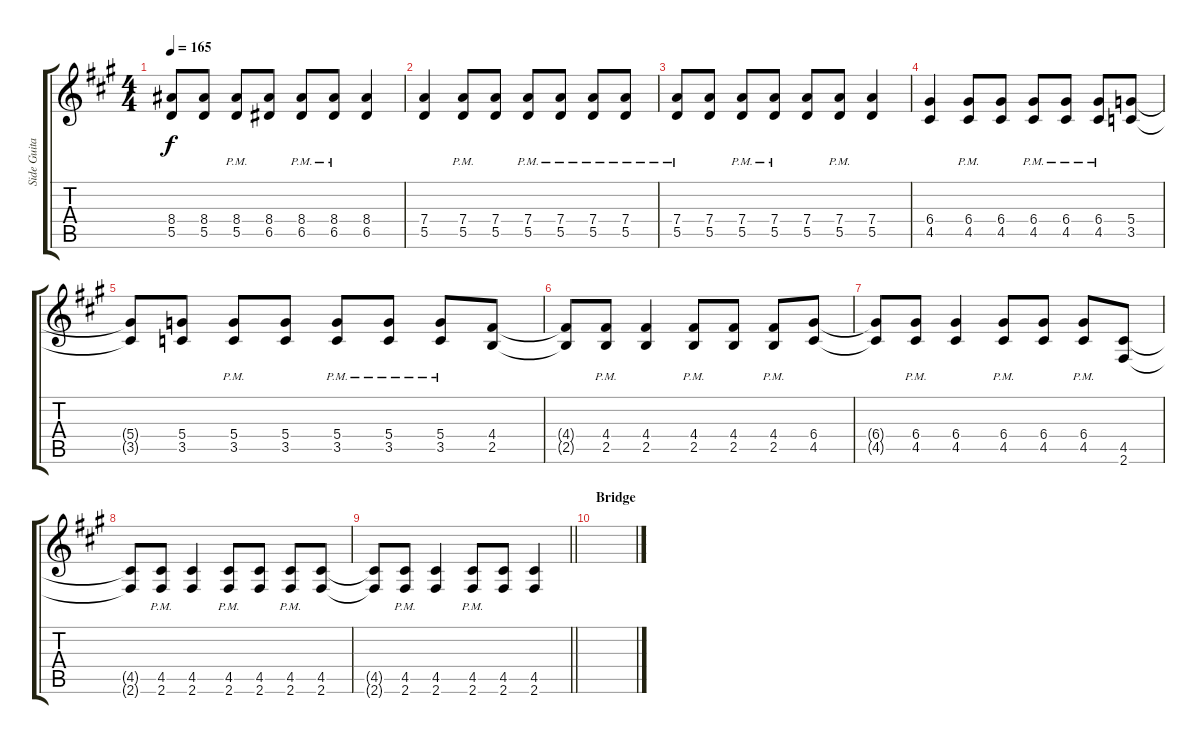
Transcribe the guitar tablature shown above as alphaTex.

\track ("Side Guitar Right" "Side Guita") {instrument distortionguitar}
\staff {score tabs}
\tuning (E4 B3 G3 D3 A2 E2) {hide}
\ts (4 4)
\tempo 165
\clef g2
\ks a
(8.4{t} 5.5{t}).8{dy f} (8.4 5.5).8 (8.4{pm} 5.5{pm}).8 (8.4 6.5).8 (8.4{pm} 6.5{pm}).8 (8.4{pm} 6.5{pm}).8 (8.4 6.5).4 |
(7.4 5.5).4 (7.4{pm} 5.5{pm}).8 (7.4 5.5).8 (7.4{pm} 5.5{pm}).8 (7.4{pm} 5.5{pm}).8 (7.4{pm} 5.5{pm}).8 (7.4{pm} 5.5{pm}).8 |
(7.4{pm} 5.5{pm}).8 (7.4 5.5).8 (7.4{pm} 5.5{pm}).8 (7.4{pm} 5.5{pm}).8 (7.4 5.5).8 (7.4{pm} 5.5{pm}).8 (7.4 5.5).4 |
(6.4 4.5).4 (6.4{pm} 4.5{pm}).8 (6.4 4.5).8 (6.4{pm} 4.5{pm}).8 (6.4{pm} 4.5{pm}).8 (6.4{pm} 4.5{pm}).8 (5.4 3.5).8 |
(5.4{t} 3.5{t}).8 (5.4 3.5).8 (5.4{pm} 3.5{pm}).8 (5.4 3.5).8 (5.4{pm} 3.5{pm}).8 (5.4{pm} 3.5{pm}).8 (5.4{pm} 3.5{pm}).8 (4.4 2.5).8 |
(4.4{t} 2.5{t}).8 (4.4{pm} 2.5{pm}).8 (4.4 2.5).4 (4.4{pm} 2.5{pm}).8 (4.4 2.5).8 (4.4{pm} 2.5{pm}).8 (6.4 4.5).8 |
(6.4{t} 4.5{t}).8 (6.4{pm} 4.5{pm}).8 (6.4 4.5).4 (6.4{pm} 4.5{pm}).8 (6.4 4.5).8 (6.4{pm} 4.5{pm}).8 (4.5 2.6).8 |
(4.5{t} 2.6{t}).8 (4.5{pm} 2.6{pm}).8 (4.5 2.6).4 (4.5{pm} 2.6{pm}).8 (4.5 2.6).8 (4.5{pm} 2.6{pm}).8 (4.5 2.6).8 |
\barLineRight lightlight
(4.5{t} 2.6{t}).8 (4.5{pm} 2.6{pm}).8 (4.5 2.6).4 (4.5{pm} 2.6{pm}).8 (4.5 2.6).8 (4.5 2.6).4 |
\section ("" "Bridge")
